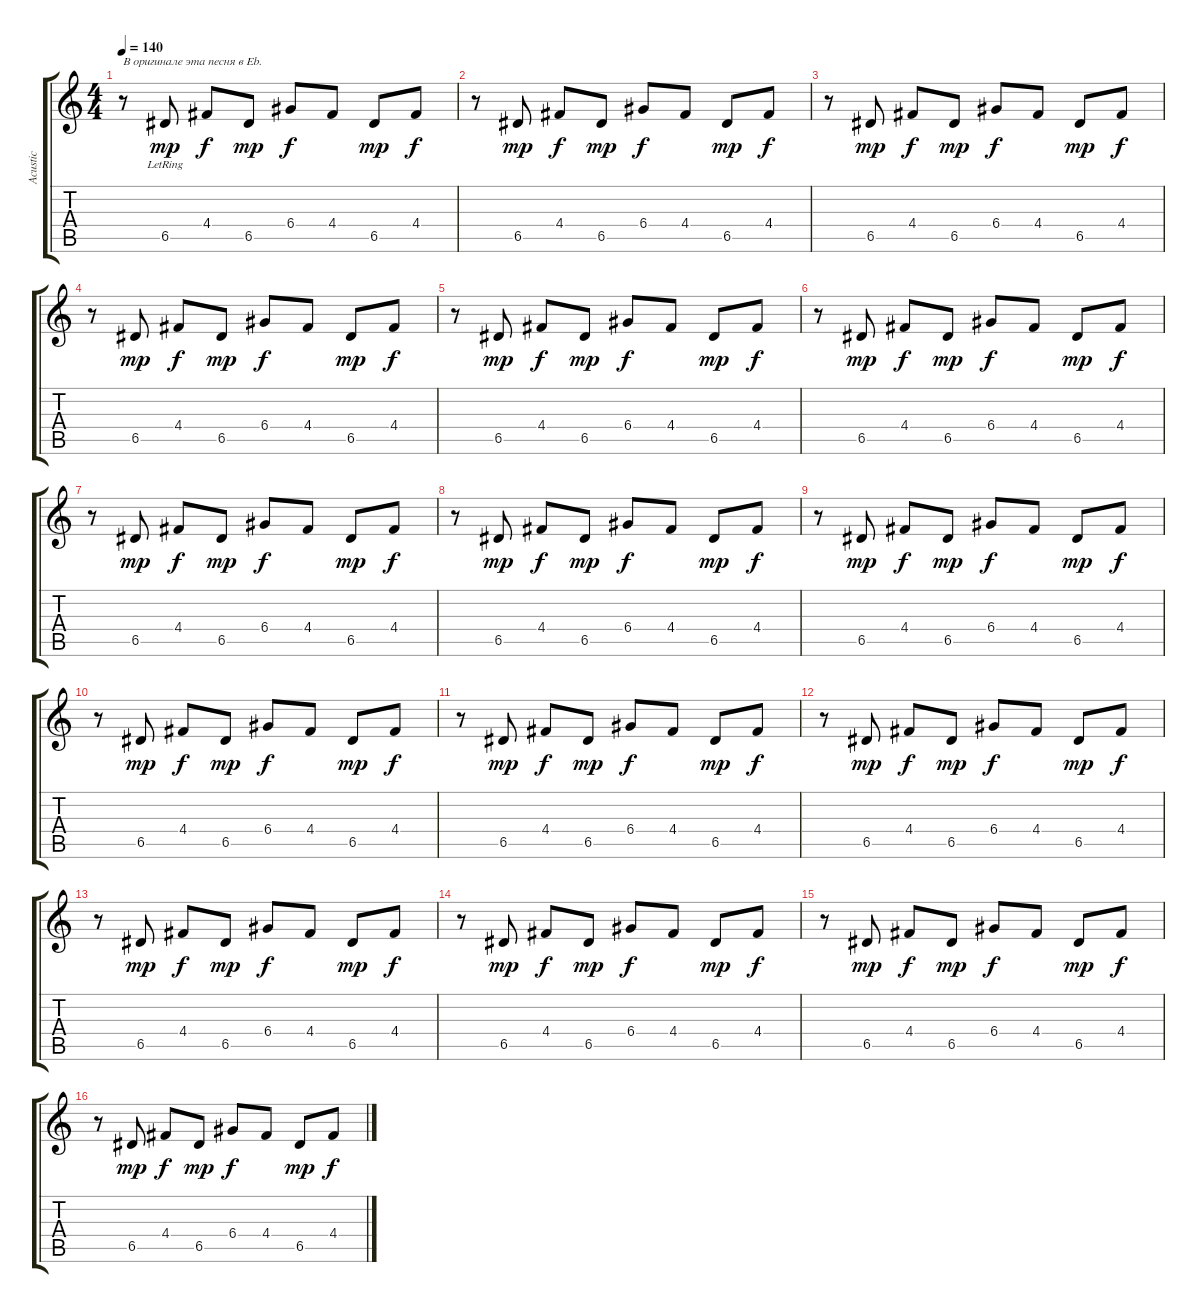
\track ("Acustic" "Acustic") {instrument electricguitarclean}
\staff {score tabs}
\tuning (E4 B3 G3 D3 A2 E2) {hide}
\ts (4 4)
\tempo 140
\clef g2
\ks c
r.8{txt "В оригинале эта песня в Eb." dy mp instrument electricguitarclean} 6.5{lr}.8 4.4.8{dy f} 6.5.8{dy mp} 6.4.8{dy f} 4.4.8 6.5.8{dy mp} 4.4.8{dy f} |
r.8 6.5.8{dy mp} 4.4.8{dy f} 6.5.8{dy mp} 6.4.8{dy f} 4.4.8 6.5.8{dy mp} 4.4.8{dy f} |
r.8 6.5.8{dy mp} 4.4.8{dy f} 6.5.8{dy mp} 6.4.8{dy f} 4.4.8 6.5.8{dy mp} 4.4.8{dy f} |
r.8 6.5.8{dy mp} 4.4.8{dy f} 6.5.8{dy mp} 6.4.8{dy f} 4.4.8 6.5.8{dy mp} 4.4.8{dy f} |
r.8 6.5.8{dy mp} 4.4.8{dy f} 6.5.8{dy mp} 6.4.8{dy f} 4.4.8 6.5.8{dy mp} 4.4.8{dy f} |
r.8 6.5.8{dy mp} 4.4.8{dy f} 6.5.8{dy mp} 6.4.8{dy f} 4.4.8 6.5.8{dy mp} 4.4.8{dy f} |
r.8 6.5.8{dy mp} 4.4.8{dy f} 6.5.8{dy mp} 6.4.8{dy f} 4.4.8 6.5.8{dy mp} 4.4.8{dy f} |
r.8 6.5.8{dy mp} 4.4.8{dy f} 6.5.8{dy mp} 6.4.8{dy f} 4.4.8 6.5.8{dy mp} 4.4.8{dy f} |
r.8 6.5.8{dy mp} 4.4.8{dy f} 6.5.8{dy mp} 6.4.8{dy f} 4.4.8 6.5.8{dy mp} 4.4.8{dy f} |
r.8 6.5.8{dy mp} 4.4.8{dy f} 6.5.8{dy mp} 6.4.8{dy f} 4.4.8 6.5.8{dy mp} 4.4.8{dy f} |
r.8 6.5.8{dy mp} 4.4.8{dy f} 6.5.8{dy mp} 6.4.8{dy f} 4.4.8 6.5.8{dy mp} 4.4.8{dy f} |
r.8 6.5.8{dy mp} 4.4.8{dy f} 6.5.8{dy mp} 6.4.8{dy f} 4.4.8 6.5.8{dy mp} 4.4.8{dy f} |
r.8 6.5.8{dy mp} 4.4.8{dy f} 6.5.8{dy mp} 6.4.8{dy f} 4.4.8 6.5.8{dy mp} 4.4.8{dy f} |
r.8 6.5.8{dy mp} 4.4.8{dy f} 6.5.8{dy mp} 6.4.8{dy f} 4.4.8 6.5.8{dy mp} 4.4.8{dy f} |
r.8 6.5.8{dy mp} 4.4.8{dy f} 6.5.8{dy mp} 6.4.8{dy f} 4.4.8 6.5.8{dy mp} 4.4.8{dy f} |
r.8 6.5.8{dy mp} 4.4.8{dy f} 6.5.8{dy mp} 6.4.8{dy f} 4.4.8 6.5.8{dy mp} 4.4.8{dy f}
